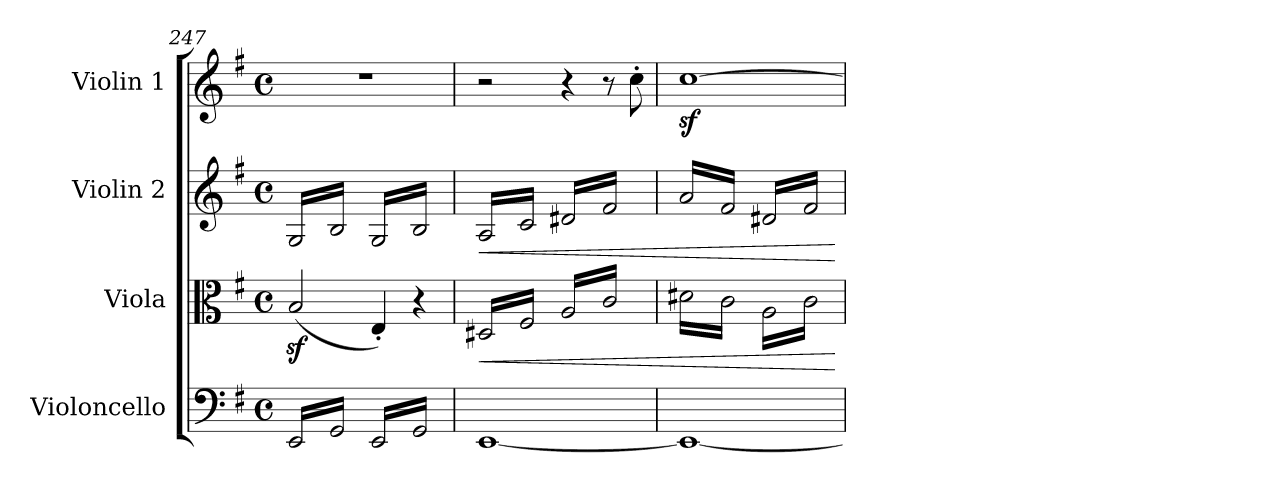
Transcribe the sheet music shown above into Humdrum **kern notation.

**kern	**kern	**dynam	**kern	**dynam	**kern
*part4	*part3	*part3	*part2	*part2	*part1
*staff4	*staff3	*staff3	*staff2	*staff2	*staff1
*I"Violoncello	*I"Viola	*	*I"Violin 2	*	*I"Violin 1
*I'Vc	*I'Vla	*	*I'Vln	*	*I'Vln
!!LO:LB:g=z
*clefF4	*clefC3	*	*clefG2	*	*clefG2
*k[f#]	*k[f#]	*	*k[f#]	*	*k[f#]
*M4/4	*M4/4	*	*M4/4	*	*M4/4
*met(c)	*met(c)	*	*met(c)	*	*met(c)
=247	=247	=247	=247	=247	=247
*tremolo	*	*	*	*	*
*	*	*	*tremolo	*	*
(16EE/LL	(2Bz</	.	(16G/LL	.	1r
16GG/)	.	.	16B/	.	.
16EE/	.	.	16G/	.	.
16GG/)	.	.	16B/	.	.
16EE/	.	.	16G/	.	.
16GG/)	.	.	16B/	.	.
16EE/	.	.	16G/	.	.
16GG/)JJ	.	.	16B/JJ	.	.
(16EE/LL	4E'/)	.	16G/LL	.	.
16GG/)	.	.	16B/)	.	.
16EE/	.	.	16G/	.	.
16GG/)	.	.	16B/)	.	.
16EE/	4r	.	16G/	.	.
16GG/)	.	.	16B/)	.	.
16EE/	.	.	16G/	.	.
16GG/)JJ	.	.	16B/)JJ	.	.
*Xtremolo	*	*	*	*	*
=248	=248	=248	=248	=248	=248
!	!	!LO:HP:b	!	!LO:HP:b	!
*	*tremolo	*	*	*	*
[1EE	(16D#X/LL	<	(16A/LL	<	2r
.	16F#/	.	16c/	.	.
.	16D#X/	.	16A/	.	.
.	16F#/	.	16c/	.	.
.	16D#X/	.	16A/	.	.
.	16F#/	.	16c/	.	.
.	16D#X/	.	16A/	.	.
.	16F#/JJ	.	16c/JJ	.	.
.	16A/LL	.	16d#X/LL	.	4r
.	16c/)	.	16f#/)	.	.
.	16A/	.	16d#X/	.	.
.	16c/)	.	16f#/)	.	.
.	16A/	.	16d#X/	.	8r
.	16c/)	.	16f#/)	.	.
.	16A/	.	16d#X/	.	8cc'\
.	16c/)JJ	.	16f#/)JJ	.	.
=249	=249	=249	=249	=249	=249
1EE_	(16d#X\LL	.	(16a/LL	.	[1ccz<
.	16c\	.	16f#/	.	.
.	16d#X\	.	16a/	.	.
.	16c\	.	16f#/	.	.
.	16d#X\	.	16a/	.	.
.	16c\	.	16f#/	.	.
.	16d#X\	.	16a/	.	.
.	16c\JJ	.	16f#/JJ	.	.
.	16A\LL	.	16d#X/LL	.	.
.	16c\)	.	16f#/)	.	.
.	16A\	.	16d#X/	.	.
.	16c\)	.	16f#/)	.	.
.	16A\	.	16d#X/	.	.
.	16c\)	.	16f#/)	.	.
.	16A\	.	16d#X/	.	.
.	16c\)JJ	.	16f#/)JJ	.	.
*	*	*	*Xtremolo	*	*
*	*Xtremolo	*	*	*	*
.	.	[	.	[	.
.	.	.	.	.	.
.	.	.	.	.	.
.	.	.	.	.	.
=	=	=	=	=	=
*-	*-	*-	*-	*-	*-
